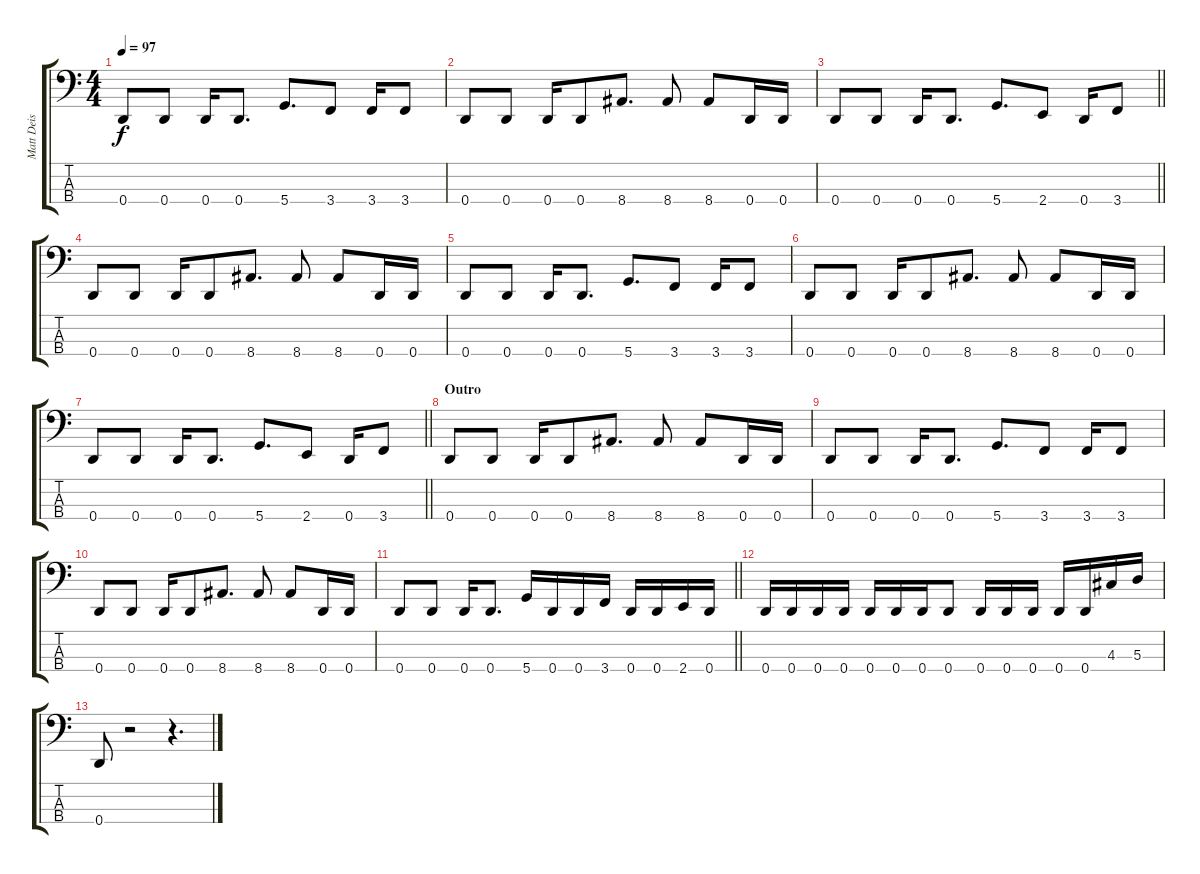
\track ("Matt Deis" "Matt Deis") {instrument electricbassfinger}
\staff {score tabs}
\tuning (G2 D2 A1 D1) {hide}
\ts (4 4)
\tempo 97
\clef f4
\ks c
0.4.8{dy f} 0.4.8 0.4.16 0.4.8{d} 5.4.8{d} 3.4.8 3.4.16 3.4.8 |
0.4.8 0.4.8 0.4.16 0.4.8 8.4.8{d} 8.4.8 8.4.8 0.4.16 0.4.16 |
\barLineRight lightlight
0.4.8 0.4.8 0.4.16 0.4.8{d} 5.4.8{d} 2.4.8 0.4.16 3.4.8 |
0.4.8 0.4.8 0.4.16 0.4.8 8.4.8{d} 8.4.8 8.4.8 0.4.16 0.4.16 |
0.4.8 0.4.8 0.4.16 0.4.8{d} 5.4.8{d} 3.4.8 3.4.16 3.4.8 |
0.4.8 0.4.8 0.4.16 0.4.8 8.4.8{d} 8.4.8 8.4.8 0.4.16 0.4.16 |
\barLineRight lightlight
0.4.8 0.4.8 0.4.16 0.4.8{d} 5.4.8{d} 2.4.8 0.4.16 3.4.8 |
\section ("" "Outro")
0.4.8 0.4.8 0.4.16 0.4.8 8.4.8{d} 8.4.8 8.4.8 0.4.16 0.4.16 |
0.4.8 0.4.8 0.4.16 0.4.8{d} 5.4.8{d} 3.4.8 3.4.16 3.4.8 |
0.4.8 0.4.8 0.4.16 0.4.8 8.4.8{d} 8.4.8 8.4.8 0.4.16 0.4.16 |
\barLineRight lightlight
0.4.8 0.4.8 0.4.16 0.4.8{d} 5.4.16 0.4.16 0.4.16 3.4.16 0.4.16 0.4.16 2.4.16 0.4.16 |
0.4.16 0.4.16 0.4.16 0.4.16 0.4.16 0.4.16 0.4.16 0.4.8 0.4.16 0.4.16 0.4.16 0.4.16 0.4.16 4.3.16 5.3.16 |
0.4.8 r.2 r.4{d}
